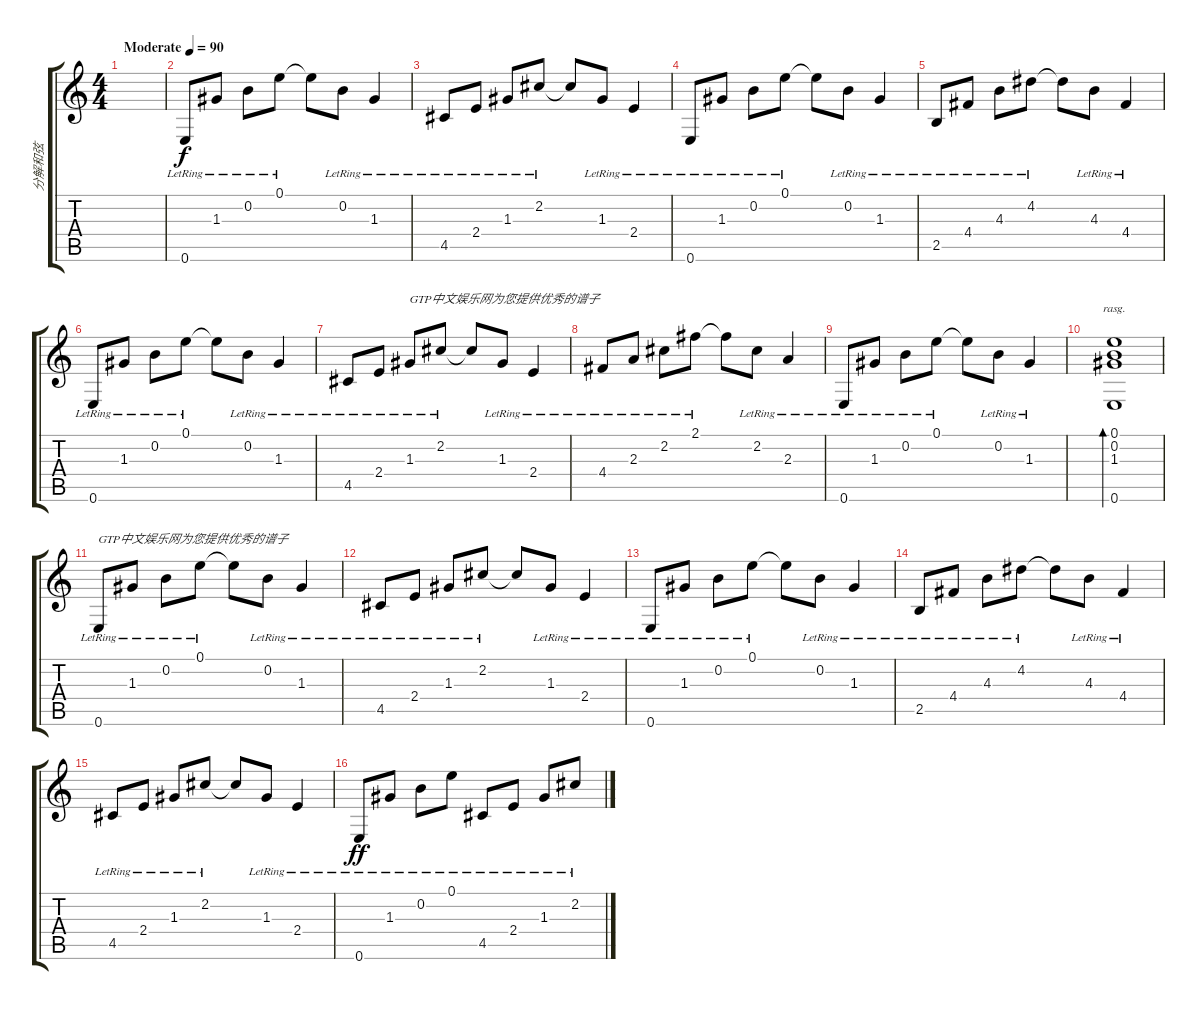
\track ("分解和弦" "分解和弦") {instrument acousticguitarsteel}
\staff {score tabs}
\tuning (E4 B3 G3 D3 A2 E2) {hide}
\ts (4 4)
\tempo (90 "Moderate")
\clef g2
\ks c
|
0.6{lr}.8 1.3{lr}.8 0.2{lr}.8 0.1{lr}.8 0.1{t}.8 0.2{lr}.8 1.3{lr}.4 |
4.5{lr}.8 2.4{lr}.8 1.3{lr}.8 2.2{lr}.8 2.2{t}.8 1.3{lr}.8 2.4{lr}.4 |
0.6{lr}.8 1.3{lr}.8 0.2{lr}.8 0.1{lr}.8 0.1{t}.8 0.2{lr}.8 1.3{lr}.4 |
2.5{lr}.8 4.4{lr}.8 4.3{lr}.8 4.2{lr}.8 4.2{t}.8 4.3{lr}.8 4.4{lr}.4 |
0.6{lr}.8 1.3{lr}.8 0.2{lr}.8 0.1{lr}.8 0.1{t}.8 0.2{lr}.8 1.3{lr}.4 |
4.5{lr}.8 2.4{lr}.8 1.3{lr}.8{txt "GTP中文娱乐网为您提供优秀的谱子"} 2.2{lr}.8 2.2{t}.8 1.3{lr}.8 2.4{lr}.4 |
4.4{lr}.8 2.3{lr}.8 2.2{lr}.8 2.1{lr}.8 2.1{t}.8 2.2{lr}.8 2.3{lr}.4 |
0.6{lr}.8 1.3{lr}.8 0.2{lr}.8 0.1{lr}.8 0.1{t}.8 0.2{lr}.8 1.3{lr}.4 |
(0.1 0.2 1.3 0.6).1{bd 480 rasg ii} |
0.6{lr}.8{txt "GTP中文娱乐网为您提供优秀的谱子"} 1.3{lr}.8 0.2{lr}.8 0.1{lr}.8 0.1{t}.8 0.2{lr}.8 1.3{lr}.4 |
4.5{lr}.8 2.4{lr}.8 1.3{lr}.8 2.2{lr}.8 2.2{t}.8 1.3{lr}.8 2.4{lr}.4 |
0.6{lr}.8 1.3{lr}.8 0.2{lr}.8 0.1{lr}.8 0.1{t}.8 0.2{lr}.8 1.3{lr}.4 |
2.5{lr}.8 4.4{lr}.8 4.3{lr}.8 4.2{lr}.8 4.2{t}.8 4.3{lr}.8 4.4{lr}.4 |
4.5{lr}.8 2.4{lr}.8 1.3{lr}.8 2.2{lr}.8 2.2{t}.8 1.3{lr}.8 2.4{lr}.4 |
0.6{lr}.8{dy ff} 1.3{lr}.8 0.2{lr}.8 0.1{lr}.8 4.5{lr}.8 2.4{lr}.8 1.3{lr}.8 2.2{lr}.8
